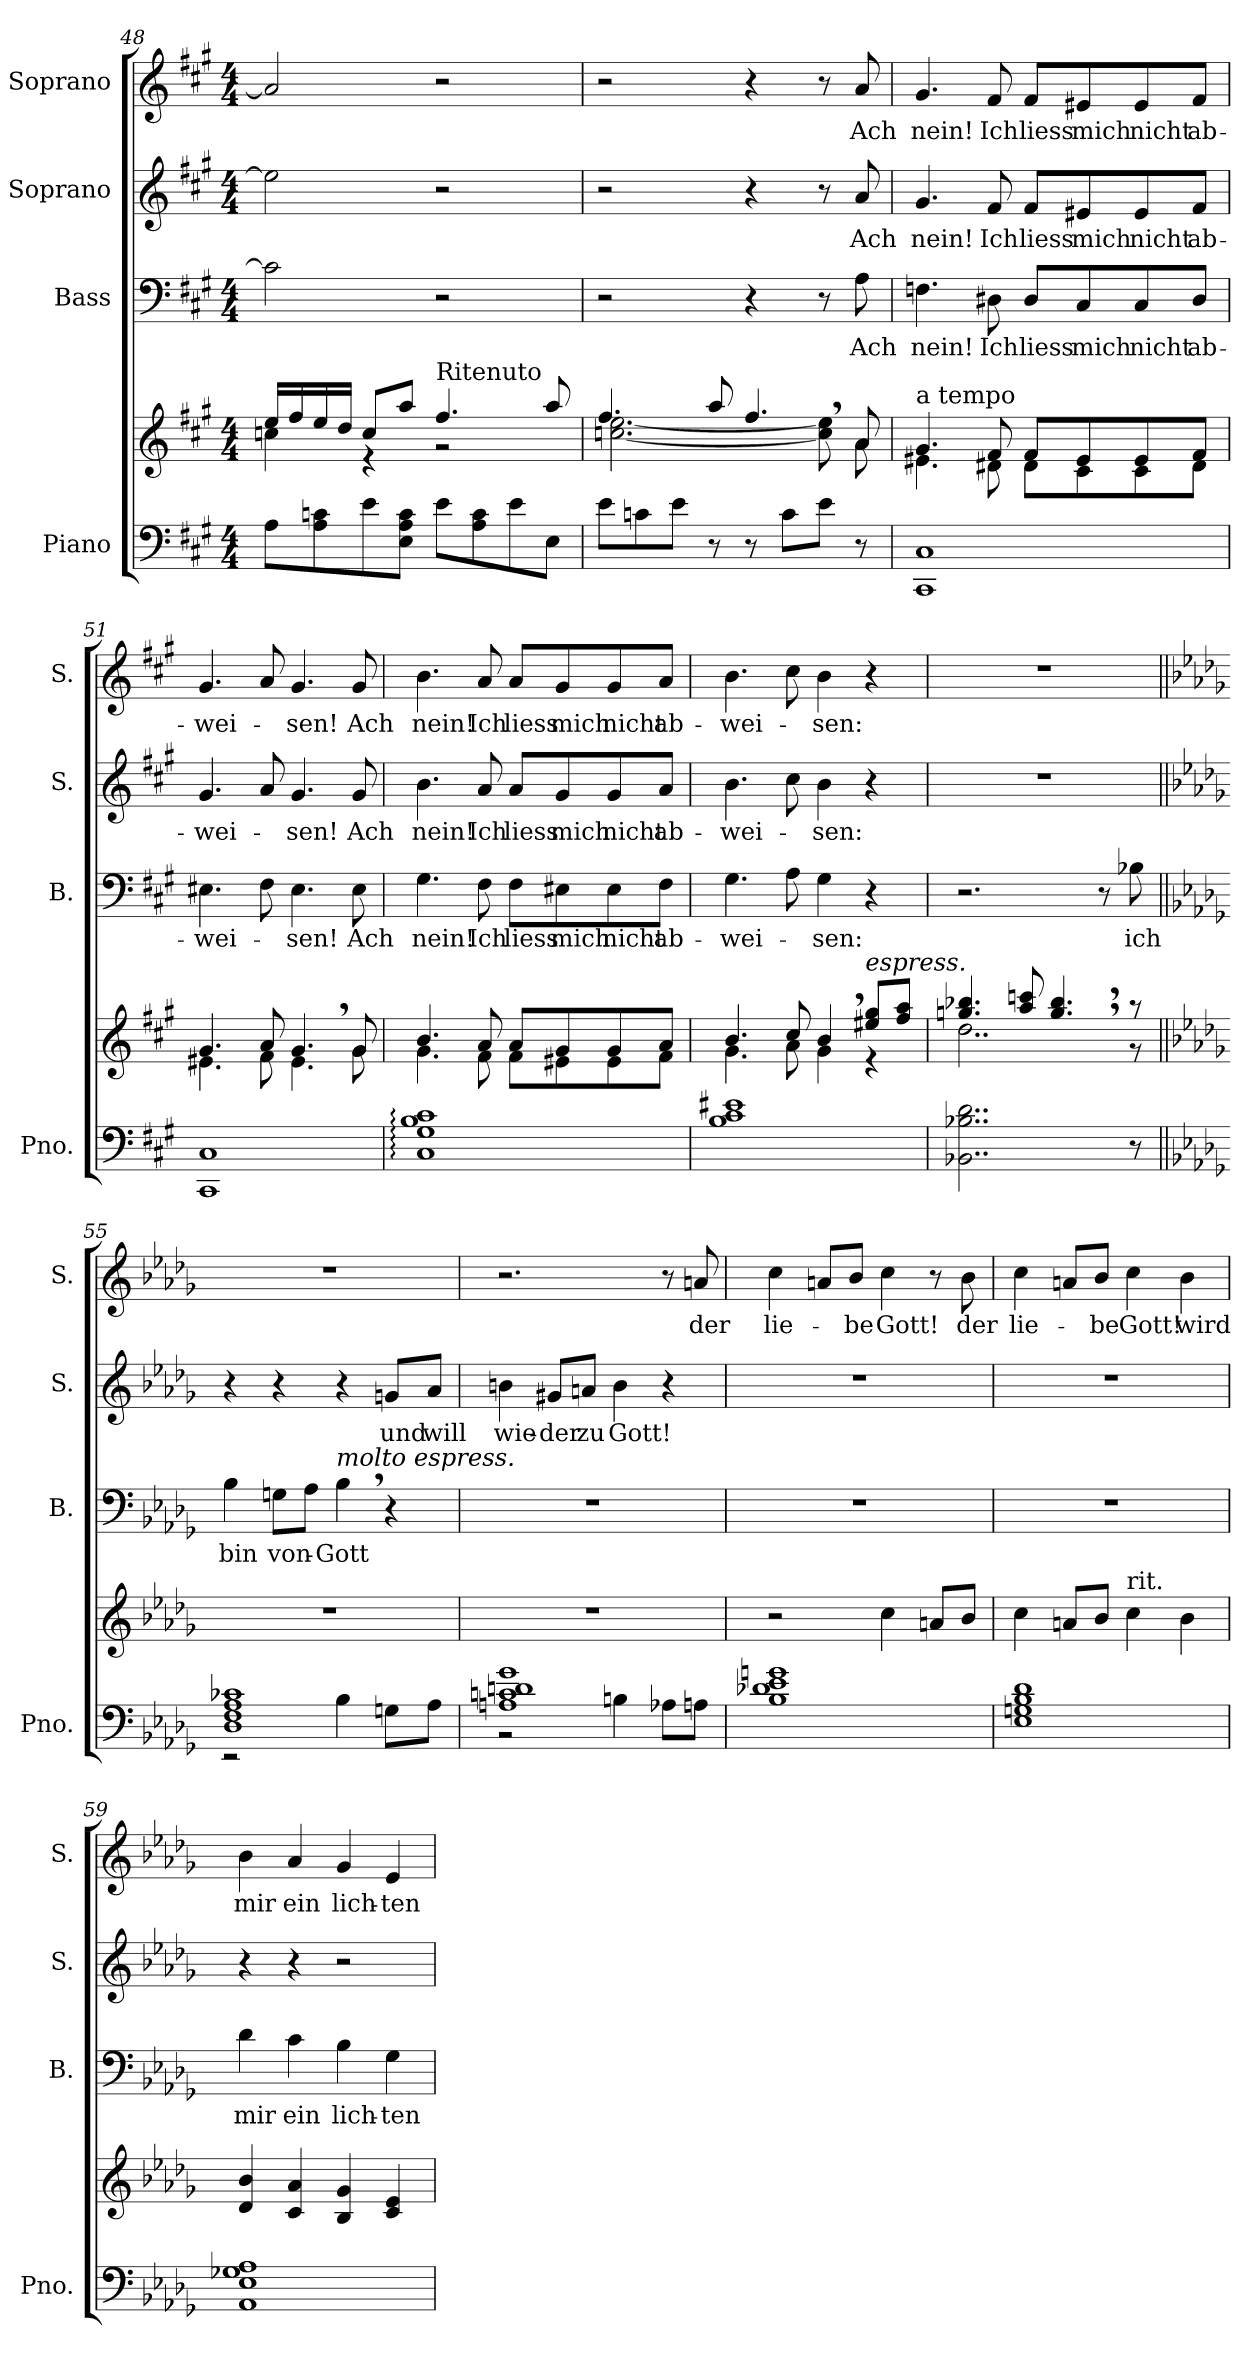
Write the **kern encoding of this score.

**kern	**kern	**kern	**text	**kern	**text	**kern	**text
*part4	*part4	*part3	*part3	*part2	*part2	*part1	*part1
*staff5	*staff4	*staff3	*staff3	*staff2	*staff2	*staff1	*staff1
*I"Piano	*	*I"Bass	*	*I"Soprano	*	*I"Soprano	*
*I'Pno.	*	*I'B.	*	*I'S.	*	*I'S.	*
*clefF4	*clefG2	*clefF4	*	*clefG2	*	*clefG2	*
*k[f#c#g#]	*k[f#c#g#]	*k[f#c#g#]	*	*k[f#c#g#]	*	*k[f#c#g#]	*
*M4/4	*M4/4	*M4/4	*	*M4/4	*	*M4/4	*
=48	=48	=48	=48	=48	=48	=48	=48
*	*^	*	*	*	*	*	*
8A\L	16ee/LL	4ccn\	2c\]	.	2ee\]	.	2a/]	.
.	16ff#/	.	.	.	.	.	.	.
8A\ 8cn\	16ee/	.	.	.	.	.	.	.
.	16dd/JJ	.	.	.	.	.	.	.
8e\	8cc/L	4r	.	.	.	.	.	.
8E\ 8A\ 8c\J	8aa/J	.	.	.	.	.	.	.
*	*	*	*	*	*	*	*MM69	*
!	!LO:TX:a:t=Ritenuto	!	!	!	!	!	!	!
8e\L	4.ff#/	2r	2r	.	2r	.	2r	.
8A\ 8c\	.	.	.	.	.	.	.	.
8e\	.	.	.	.	.	.	.	.
8E\J	8aa/	.	.	.	.	.	.	.
=49	=49	=49	=49	=49	=49	=49	=49	=49
*	*	*	*	*	*	*	*MM63	*
8e\L	4.ff#/	[2.ccn\ [2.ee\	2r	.	2r	.	2r	.
8cn\	.	.	.	.	.	.	.	.
8e\J	.	.	.	.	.	.	.	.
8r	8aa/	.	.	.	.	.	.	.
*	*	*	*	*	*	*	*MM58	*
8r	4.ff#,/	.	4r	.	4r	.	4r	.
8c\L	.	.	.	.	.	.	.	.
*	*	*	*	*	*	*	*MM56	*
8e\J	.	8cc\] 8ee\]	8r	.	8r	.	8r	.
!	!	!	!	!LO:LY:b	!	!LO:LY:b	!	!LO:LY:b
8r	8a/	8a\	8A\	Ach	8a/	Ach	8a/	Ach
!!LO:LB:g=z
=50	=50	=50	=50	=50	=50	=50	=50	=50
*	*	*	*	*	*	*	*MM72	*
!	!LO:TX:a:t=a tempo	!	!	!	!	!	!	!
!	!	!	!	!LO:LY:b	!	!LO:LY:b	!	!LO:LY:b
1CC# 1C#	4.g#/	4.e#X\	4.Fn\	nein!	4.g#/	nein!	4.g#/	nein!
!	!	!	!	!LO:LY:b	!	!LO:LY:b	!	!LO:LY:b
.	8f#/	8d#X\	8D#X\	Ich	8f#/	Ich	8f#/	Ich
!	!	!	!	!LO:LY:b	!	!LO:LY:b	!	!LO:LY:b
.	8f#/L	8d#\L	8D#/L	liess	8f#/L	liess	8f#/L	liess
!	!	!	!	!LO:LY:b	!	!LO:LY:b	!	!LO:LY:b
.	8e#/	8c#\	8C#/	mich	8e#X/	mich	8e#X/	mich
!	!	!	!	!LO:LY:b	!	!LO:LY:b	!	!LO:LY:b
.	8e#/	8c#\	8C#/	nicht	8e#/	nicht	8e#/	nicht
!	!	!	!	!LO:LY:b	!	!LO:LY:b	!	!LO:LY:b
.	8f#/J	8d#\J	8D#/J	ab-	8f#/J	ab-	8f#/J	ab-
=51	=51	=51	=51	=51	=51	=51	=51	=51
!	!	!	!	!LO:LY:b	!	!LO:LY:b	!	!LO:LY:b
1CC# 1C#	4.g#/	4.e#X\	4.E#X\	-wei-	4.g#/	-wei-	4.g#/	-wei-
.	8a/	8f#\	8F#\	.	8a/	.	8a/	.
!	!	!	!	!LO:LY:b	!	!LO:LY:b	!	!LO:LY:b
.	4.g#,/	4.e#\	4.E#\	-sen!	4.g#/	-sen!	4.g#/	-sen!
!	!	!	!	!LO:LY:b	!	!LO:LY:b	!	!LO:LY:b
.	8g#/	8g#\	8E#\	Ach	8g#/	Ach	8g#/	Ach
=52	=52	=52	=52	=52	=52	=52	=52	=52
!	!	!	!	!LO:LY:b	!	!LO:LY:b	!	!LO:LY:b
1C#: 1G#: 1B: 1c#:	4.b/	4.g#\	4.G#\	nein!	4.b\	nein!	4.b\	nein!
!	!	!	!	!LO:LY:b	!	!LO:LY:b	!	!LO:LY:b
.	8a/	8f#\	8F#\	Ich	8a/	Ich	8a/	Ich
!	!	!	!	!LO:LY:b	!	!LO:LY:b	!	!LO:LY:b
.	8a/L	8f#\L	8F#\L	liess	8a/L	liess	8a/L	liess
!	!	!	!	!LO:LY:b	!	!LO:LY:b	!	!LO:LY:b
.	8g#/	8e#X\	8E#X\	mich	8g#/	mich	8g#/	mich
!	!	!	!	!LO:LY:b	!	!LO:LY:b	!	!LO:LY:b
.	8g#/	8e#\	8E#\	nicht	8g#/	nicht	8g#/	nicht
!	!	!	!	!LO:LY:b	!	!LO:LY:b	!	!LO:LY:b
.	8a/J	8f#\J	8F#\J	ab-	8a/J	ab-	8a/J	ab-
=53	=53	=53	=53	=53	=53	=53	=53	=53
!	!	!	!	!LO:LY:b	!	!LO:LY:b	!	!LO:LY:b
1B 1c# 1e#X	4.b/	4.g#\	4.G#\	-wei-	4.b\	-wei-	4.b\	-wei-
.	8cc#/	8a\	8A\	.	8cc#\	.	8cc#\	.
!	!	!	!	!LO:LY:b	!	!LO:LY:b	!	!LO:LY:b
.	4b,/	4g#\	4G#\	-sen:	4b\	-sen:	4b\	-sen:
!	!LO:TX:a:i:t=espress.	!	!	!	!	!	!	!
.	8ee#X/ 8gg#/L	4r	4r	.	4r	.	4r	.
.	8ff#/ 8aa/J	.	.	.	.	.	.	.
!!LO:PB:g=z
=54	=54	=54	=54	=54	=54	=54	=54	=54
2..BB-X\ 2..B-X\ 2..d\	4.ggn/ 4.bb-X/	2..dd\	2.r	.	1r	.	1r	.
.	8aa/ 8cccn/	.	.	.	.	.	.	.
.	4.gg/, 4.bb-/,	.	.	.	.	.	.	.
.	.	.	8r	.	.	.	.	.
!	!	!	!	!LO:LY:b	!	!	!	!
8r	8r	8r	8B-X\	ich	.	.	.	.
*	*v	*v	*	*	*	*	*	*
=55||	=55||	=55||	=55||	=55||	=55||	=55||	=55||
*k[b-e-a-d-g-]	*k[b-e-a-d-g-]	*k[b-e-a-d-g-]	*	*k[b-e-a-d-g-]	*	*k[b-e-a-d-g-]	*
*^	*^	*	*	*	*	*	*
!	!	!	!	!	!LO:LY:b	!	!	!	!
*	*	*v	*v	*	*	*	*	*	*
1D- 1F 1A- 1c-X	2r	1r	4B-\	bin	4r	.	1r	.
!	!	!	!	!LO:LY:b	!	!	!	!
.	.	.	8Gn\L	von-	4r	.	.	.
.	.	.	8A-\J	.	.	.	.	.
!	!	!	!LO:TX:a:i:t=molto espress.	!	!	!	!	!
!	!	!	!	!LO:LY:b	!	!	!	!
.	4B-\	.	4B-,\	Gott	4r	.	.	.
!	!	!	!	!	!	!LO:LY:b	!	!
.	8Gn\L	.	4r	.	8gn/L	und	.	.
!	!	!	!	!	!	!LO:LY:b	!	!
.	8A-\J	.	.	.	8a-/J	will	.	.
=56	=56	=56	=56	=56	=56	=56	=56	=56
!	!	!	!	!	!	!LO:LY:b	!	!
1An 1cn 1dn 1g-	2r	1r	1r	.	4bn\	wie-	2.r	.
!	!	!	!	!	!	!LO:LY:b	!	!
.	.	.	.	.	8g#X/L	-der	.	.
!	!	!	!	!	!	!LO:LY:b	!	!
.	.	.	.	.	8an/J	zu	.	.
!	!	!	!	!	!	!LO:LY:b	!	!
.	4Bn\	.	.	.	4b\	Gott!	.	.
.	8A-X\L	.	.	.	4r	.	8r	.
!	!	!	!	!	!	!	!	!LO:LY:b
.	8An\J	.	.	.	.	.	8an/	der
=57	=57	=57	=57	=57	=57	=57	=57	=57
!	!	!	!	!	!	!	!	!LO:LY:b
*v	*v	*	*	*	*	*	*	*
1B- 1d-X 1e- 1gn	2r	1r	.	1r	.	4cc\	lie-
.	.	.	.	.	.	8an/L	.
!	!	!	!	!	!	!	!LO:LY:b
.	.	.	.	.	.	8b-/J	be
!	!	!	!	!	!	!	!LO:LY:b
.	4cc\	.	.	.	.	4cc\	Gott!
.	8an/L	.	.	.	.	8r	.
!	!	!	!	!	!	!	!LO:LY:b
.	8b-/J	.	.	.	.	8b-\	der
!!LO:LB:g=z
=58	=58	=58	=58	=58	=58	=58	=58
!	!	!	!	!	!	!	!LO:LY:b
1E- 1Gn 1B- 1d-	4cc\	1r	.	1r	.	4cc\	lie-
.	8an/L	.	.	.	.	8an/L	.
!	!	!	!	!	!	!	!LO:LY:b
.	8b-/J	.	.	.	.	8b-/J	be
!	!LO:TX:a:t=rit.	!	!	!	!	!	!
!	!	!	!	!	!	!	!LO:LY:b
.	4cc\	.	.	.	.	4cc\	Gott!
!	!	!	!	!	!	!	!LO:LY:b
.	4b-\	.	.	.	.	4b-\	wird
=59	=59	=59	=59	=59	=59	=59	=59
!	!	!	!LO:LY:b	!	!	!	!LO:LY:b
1AA- 1E- 1G-X 1A-	4d-/ 4b-/	4d-\	mir	4r	.	4b-\	mir
!	!	!	!LO:LY:b	!	!	!	!LO:LY:b
.	4c/ 4a-/	4c\	ein	4r	.	4a-/	ein
!	!	!	!LO:LY:b	!	!	!	!LO:LY:b
.	4B-/ 4g-/	4B-\	lich-	2r	.	4g-/	lich-
!	!	!	!LO:LY:b	!	!	!	!LO:LY:b
.	4c/ 4e-/	4G-\	-ten	.	.	4e-/	-ten
=	=	=	=	=	=	=	=
*-	*-	*-	*-	*-	*-	*-	*-
